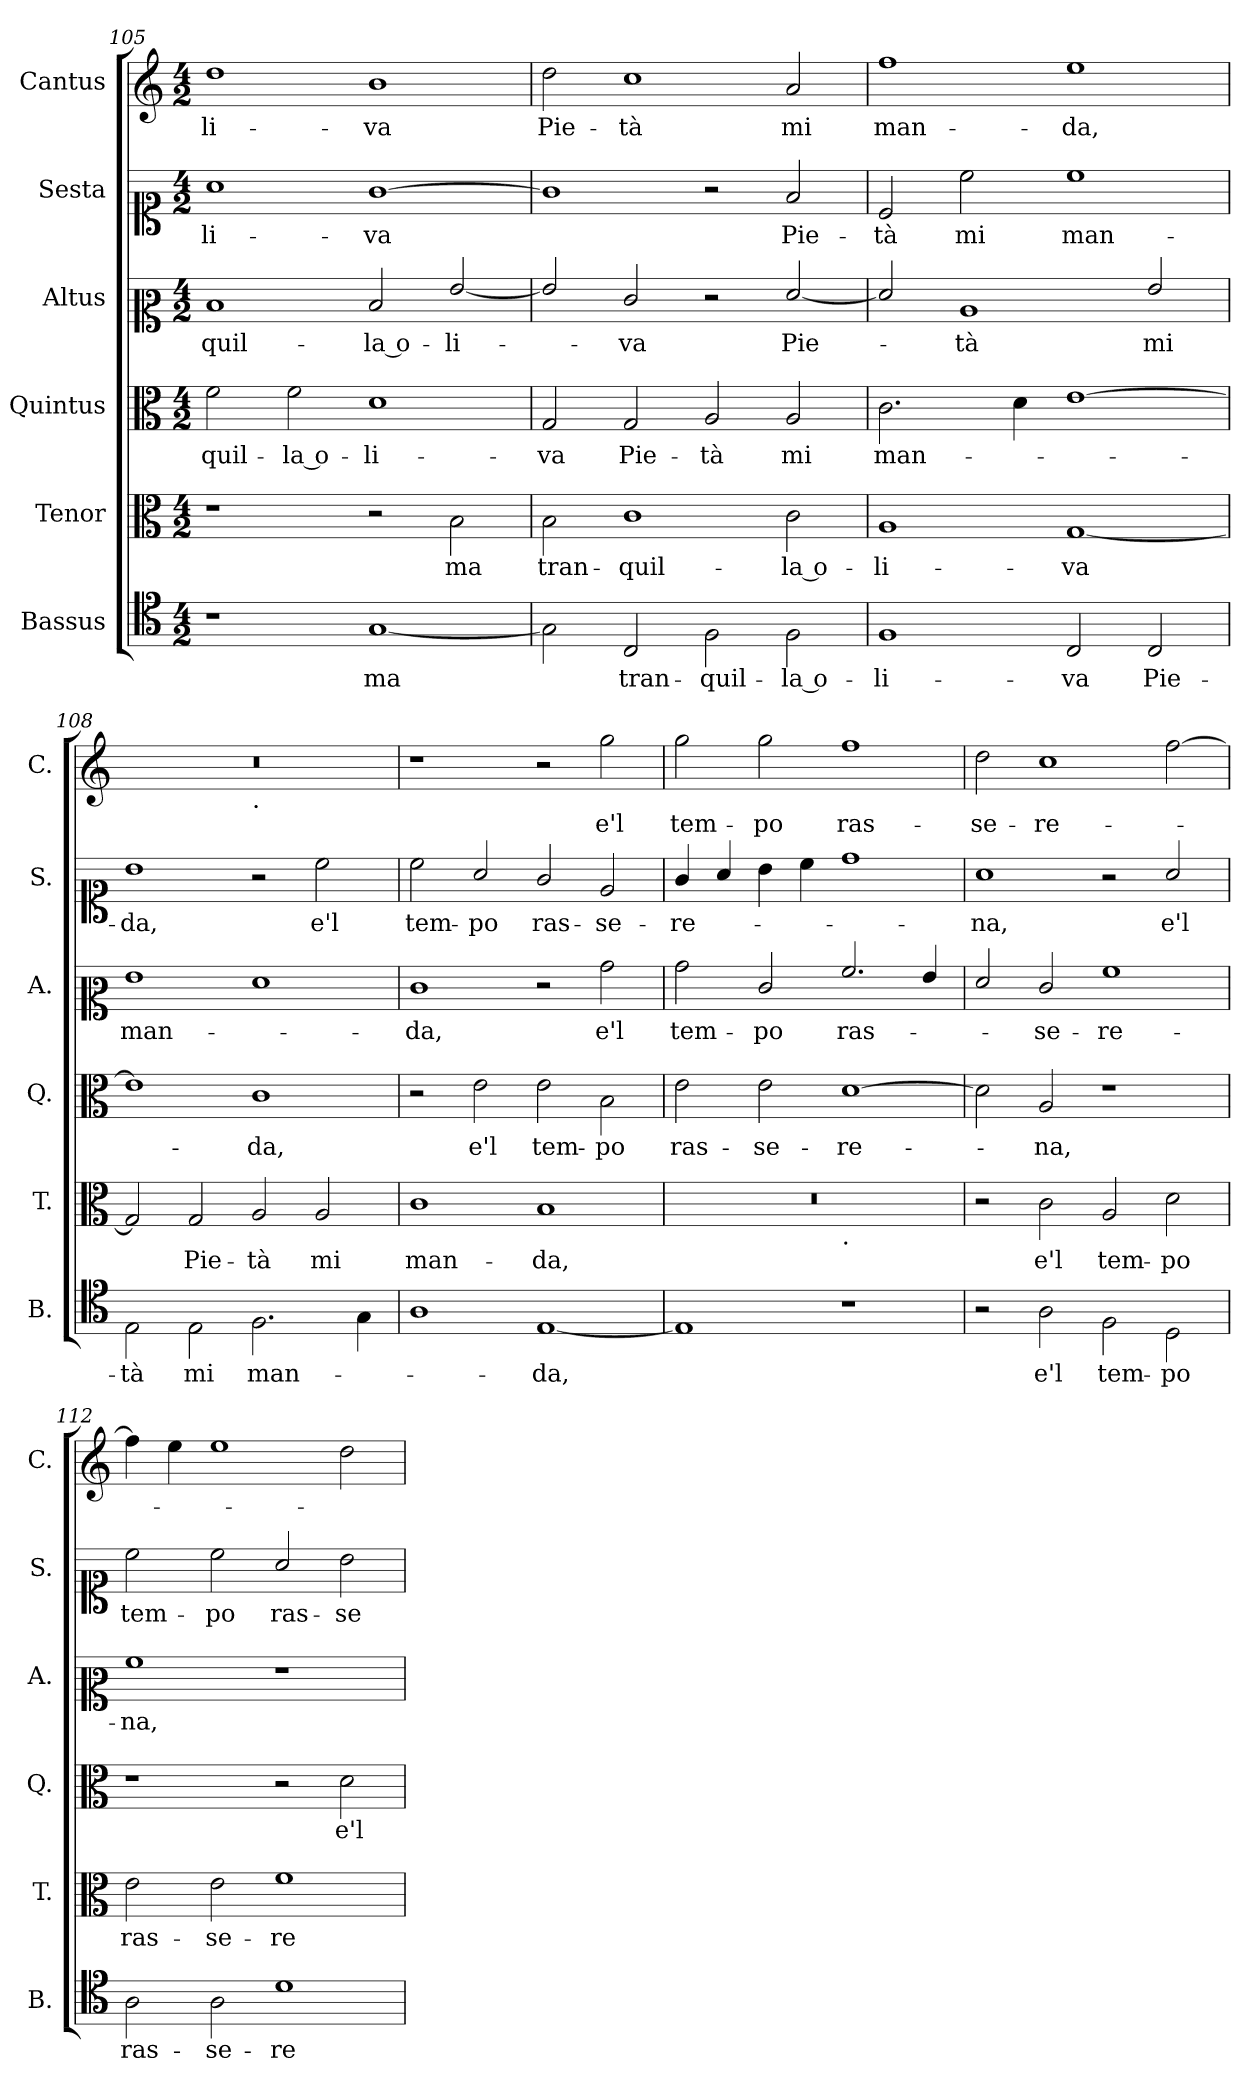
**kern	**text	**kern	**text	**kern	**text	**kern	**text	**kern	**text	**kern	**text
*part6	*part6	*part5	*part5	*part4	*part4	*part3	*part3	*part2	*part2	*part1	*part1
*staff6	*staff6	*staff5	*staff5	*staff4	*staff4	*staff3	*staff3	*staff2	*staff2	*staff1	*staff1
*I"Bassus	*	*I"Tenor	*	*I"Quintus	*	*I"Altus	*	*I"Sesta	*	*I"Cantus	*
*I'B.	*	*I'T.	*	*I'Q.	*	*I'A.	*	*I'S.	*	*I'C.	*
*clefC4	*	*clefC3	*	*clefC3	*	*clefC2	*	*clefC1	*	*clefG2	*
*k[]	*	*k[]	*	*k[]	*	*k[]	*	*k[]	*	*k[]	*
*M4/2	*	*M4/2	*	*M4/2	*	*M4/2	*	*M4/2	*	*M4/2	*
=105	=105	=105	=105	=105	=105	=105	=105	=105	=105	=105	=105
!	!	!	!	!	!LO:LY:b	!	!LO:LY:b	!	!LO:LY:b	!	!LO:LY:b
1r	.	1r	.	2f\	-quil-	1d	-quil-	1a	-li-	1dd	-li-
!	!	!	!	!	!LO:LY:b	!	!	!	!	!	!
.	.	.	.	2f\	-la o-	.	.	.	.	.	.
!	!LO:LY:b	!	!	!	!LO:LY:b	!	!LO:LY:b	!	!LO:LY:b	!	!LO:LY:b
[1G	ma	2r	.	1d	-li-	2d/	-la o-	[1g	-va	1b	-va
!	!	!	!LO:LY:b	!	!	!	!LO:LY:b	!	!	!	!
.	.	2B\	ma	.	.	[2g/	-li-	.	.	.	.
=106	=106	=106	=106	=106	=106	=106	=106	=106	=106	=106	=106
!	!	!	!LO:LY:b	!	!LO:LY:b	!	!	!	!	!	!LO:LY:b
2G\]	.	2B\	tran-	2G/	-va	2g/]	.	1g]	.	2dd\	Pie-
!	!LO:LY:b	!	!LO:LY:b	!	!LO:LY:b	!	!LO:LY:b	!	!	!	!LO:LY:b
2C/	tran-	1c	-quil-	2G/	Pie-	2e/	-va	.	.	1cc	-tà
!	!LO:LY:b	!	!	!	!LO:LY:b	!	!	!	!	!	!
2F\	-quil-	.	.	2A/	-tà	2r	.	2r	.	.	.
!	!LO:LY:b	!	!LO:LY:b	!	!LO:LY:b	!	!LO:LY:b	!	!LO:LY:b	!	!LO:LY:b
2F\	-la o-	2c\	-la o-	2A/	mi	[2f/	Pie-	2f/	Pie-	2a/	mi
=107	=107	=107	=107	=107	=107	=107	=107	=107	=107	=107	=107
!	!LO:LY:b	!	!LO:LY:b	!	!LO:LY:b	!	!	!	!LO:LY:b	!	!LO:LY:b
1F	-li-	1A	-li-	2.c\	man-	2f/]	.	2c/	-tà	1ff	man-
!	!	!	!	!	!	!	!LO:LY:b	!	!LO:LY:b	!	!
.	.	.	.	.	.	1c	-tà	2cc\	mi	.	.
.	.	.	.	4d\	.	.	.	.	.	.	.
!	!LO:LY:b	!	!LO:LY:b	!	!	!	!	!	!LO:LY:b	!	!LO:LY:b
2C/	-va	[1G	-va	[1e	.	.	.	1cc	man-	1ee	-da,
!	!LO:LY:b	!	!	!	!	!	!LO:LY:b	!	!	!	!
2C/	Pie-	.	.	.	.	2g/	mi	.	.	.	.
=108	=108	=108	=108	=108	=108	=108	=108	=108	=108	=108	=108
!	!LO:LY:b	!	!	!	!	!	!LO:LY:b	!	!LO:LY:b	!	!
*	*	*	*	*	*	*	*	*	*	*^	*
2E\	-tà	2G/]	.	1e]	.	1g	man-	1b	-da,	0r	1ryy	.
!	!LO:LY:b	!	!LO:LY:b	!	!	!	!	!	!	!	!	!
2E\	mi	2G/	Pie-	.	.	.	.	.	.	.	.	.
!	!	!	!	!	!	!	!	!	!	!	!LO:TX:b:t=.	!
!	!LO:LY:b	!	!LO:LY:b	!	!LO:LY:b	!	!	!	!	!	!	!
2.F\	man-	2A/	-tà	1c	-da,	1f	.	2r	.	.	1ryy	.
!	!	!	!LO:LY:b	!	!	!	!	!	!LO:LY:b	!	!	!
.	.	2A/	mi	.	.	.	.	2cc\	e'l	.	.	.
4G\	.	.	.	.	.	.	.	.	.	.	.	.
!!LO:PB:g=z
=109	=109	=109	=109	=109	=109	=109	=109	=109	=109	=109	=109	=109
!	!	!	!LO:LY:b	!	!	!	!LO:LY:b	!	!LO:LY:b	!	!	!
*	*	*	*	*	*	*	*	*	*	*v	*v	*
1A	.	1c	man-	2r	.	1e	-da,	2cc\	tem-	1r	.
!	!	!	!	!	!LO:LY:b	!	!	!	!LO:LY:b	!	!
.	.	.	.	2e\	e'l	.	.	2a/	-po	.	.
!	!LO:LY:b	!	!LO:LY:b	!	!LO:LY:b	!	!	!	!LO:LY:b	!	!
[1E	-da,	1B	-da,	2e\	tem-	2r	.	2g/	ras-	2r	.
!	!	!	!	!	!LO:LY:b	!	!LO:LY:b	!	!LO:LY:b	!	!LO:LY:b
.	.	.	.	2B\	-po	2b\	e'l	2e/	-se-	2gg\	e'l
=110	=110	=110	=110	=110	=110	=110	=110	=110	=110	=110	=110
!	!	!	!	!	!LO:LY:b	!	!LO:LY:b	!	!LO:LY:b	!	!LO:LY:b
*	*	*^	*	*	*	*	*	*	*	*	*
1E]	.	0r	1ryy	.	2e\	ras-	2b\	tem-	4g/	-re-	2gg\	tem-
.	.	.	.	.	.	.	.	.	4a/	.	.	.
!	!	!	!	!	!	!LO:LY:b	!	!LO:LY:b	!	!	!	!LO:LY:b
.	.	.	.	.	2e\	-se-	2e/	-po	4b\	.	2gg\	-po
.	.	.	.	.	.	.	.	.	4cc\	.	.	.
!	!	!	!LO:TX:b:t=.	!	!	!	!	!	!	!	!	!
!	!	!	!	!	!	!LO:LY:b	!	!LO:LY:b	!	!	!	!LO:LY:b
1r	.	.	1ryy	.	[1d	-re-	2.a/	ras-	1dd	.	1ff	ras-
.	.	.	.	.	.	.	4g/	.	.	.	.	.
=111	=111	=111	=111	=111	=111	=111	=111	=111	=111	=111	=111	=111
!	!	!	!	!	!	!	!	!	!	!LO:LY:b	!	!LO:LY:b
*	*	*v	*v	*	*	*	*	*	*	*	*	*
2r	.	2r	.	2d\]	.	2f/	.	1a	-na,	2dd\	-se-
!	!LO:LY:b	!	!LO:LY:b	!	!LO:LY:b	!	!LO:LY:b	!	!	!	!LO:LY:b
2A\	e'l	2c\	e'l	2A/	-na,	2e/	-se-	.	.	1cc	-re-
!	!LO:LY:b	!	!LO:LY:b	!	!	!	!LO:LY:b	!	!	!	!
2F\	tem-	2A/	tem-	1r	.	1a	-re-	2r	.	.	.
!	!LO:LY:b	!	!LO:LY:b	!	!	!	!	!	!LO:LY:b	!	!
2D\	-po	2d\	-po	.	.	.	.	2a/	e'l	[2ff\	.
=112	=112	=112	=112	=112	=112	=112	=112	=112	=112	=112	=112
!	!LO:LY:b	!	!LO:LY:b	!	!	!	!LO:LY:b	!	!LO:LY:b	!	!
2A\	ras-	2e\	ras-	1r	.	1a	-na,	2cc\	tem-	4ff\]	.
.	.	.	.	.	.	.	.	.	.	4ee\	.
!	!LO:LY:b	!	!LO:LY:b	!	!	!	!	!	!LO:LY:b	!	!
2A\	-se-	2e\	-se-	.	.	.	.	2cc\	-po	1ee	.
!	!LO:LY:b	!	!LO:LY:b	!	!	!	!	!	!LO:LY:b	!	!
1d	-re-	1f	-re-	2r	.	1r	.	2a/	ras-	.	.
!	!	!	!	!	!LO:LY:b	!	!	!	!LO:LY:b	!	!
.	.	.	.	2d\	e'l	.	.	2b\	-se-	2dd\	.
=	=	=	=	=	=	=	=	=	=	=	=
*-	*-	*-	*-	*-	*-	*-	*-	*-	*-	*-	*-
